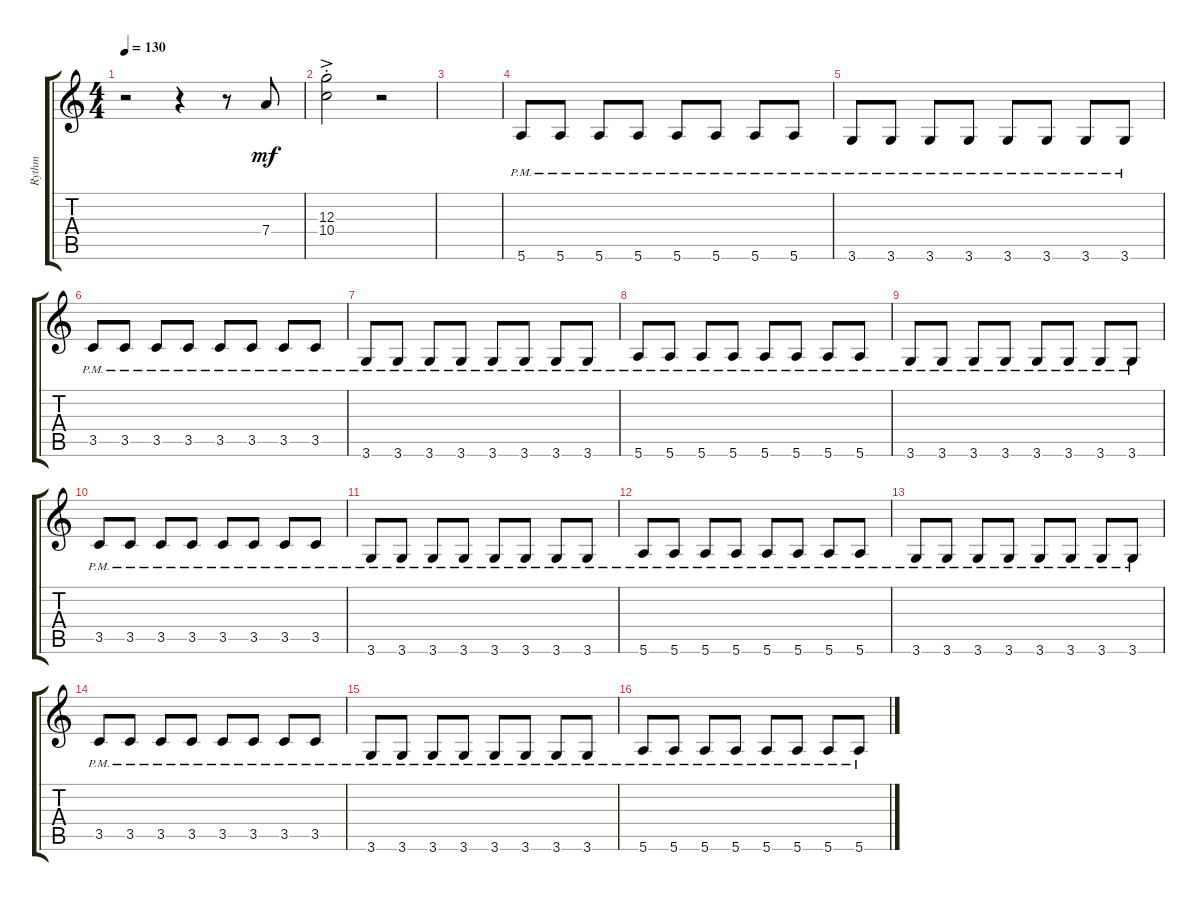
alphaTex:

\track ("Rythm" "Rythm") {instrument distortionguitar}
\staff {score tabs}
\tuning (E4 B3 G3 D3 A2 E2) {hide}
\ts (4 4)
\tempo 130
\clef g2
\ks c
r.2{dy mf} r.4 r.8 7.4.8 |
(12.3{ac st} 10.4{ac st}).2 r.2 |
|
5.6{pm}.8 5.6{pm}.8 5.6{pm}.8 5.6{pm}.8 5.6{pm}.8 5.6{pm}.8 5.6{pm}.8 5.6{pm}.8 |
3.6{pm}.8 3.6{pm}.8 3.6{pm}.8 3.6{pm}.8 3.6{pm}.8 3.6{pm}.8 3.6{pm}.8 3.6{pm}.8 |
3.5{pm}.8 3.5{pm}.8 3.5{pm}.8 3.5{pm}.8 3.5{pm}.8 3.5{pm}.8 3.5{pm}.8 3.5{pm}.8 |
3.6{pm}.8 3.6{pm}.8 3.6{pm}.8 3.6{pm}.8 3.6{pm}.8 3.6{pm}.8 3.6{pm}.8 3.6{pm}.8 |
5.6{pm}.8 5.6{pm}.8 5.6{pm}.8 5.6{pm}.8 5.6{pm}.8 5.6{pm}.8 5.6{pm}.8 5.6{pm}.8 |
3.6{pm}.8 3.6{pm}.8 3.6{pm}.8 3.6{pm}.8 3.6{pm}.8 3.6{pm}.8 3.6{pm}.8 3.6{pm}.8 |
3.5{pm}.8 3.5{pm}.8 3.5{pm}.8 3.5{pm}.8 3.5{pm}.8 3.5{pm}.8 3.5{pm}.8 3.5{pm}.8 |
3.6{pm}.8 3.6{pm}.8 3.6{pm}.8 3.6{pm}.8 3.6{pm}.8 3.6{pm}.8 3.6{pm}.8 3.6{pm}.8 |
5.6{pm}.8 5.6{pm}.8 5.6{pm}.8 5.6{pm}.8 5.6{pm}.8 5.6{pm}.8 5.6{pm}.8 5.6{pm}.8 |
3.6{pm}.8 3.6{pm}.8 3.6{pm}.8 3.6{pm}.8 3.6{pm}.8 3.6{pm}.8 3.6{pm}.8 3.6{pm}.8 |
3.5{pm}.8 3.5{pm}.8 3.5{pm}.8 3.5{pm}.8 3.5{pm}.8 3.5{pm}.8 3.5{pm}.8 3.5{pm}.8 |
3.6{pm}.8 3.6{pm}.8 3.6{pm}.8 3.6{pm}.8 3.6{pm}.8 3.6{pm}.8 3.6{pm}.8 3.6{pm}.8 |
5.6{pm}.8 5.6{pm}.8 5.6{pm}.8 5.6{pm}.8 5.6{pm}.8 5.6{pm}.8 5.6{pm}.8 5.6{pm}.8
